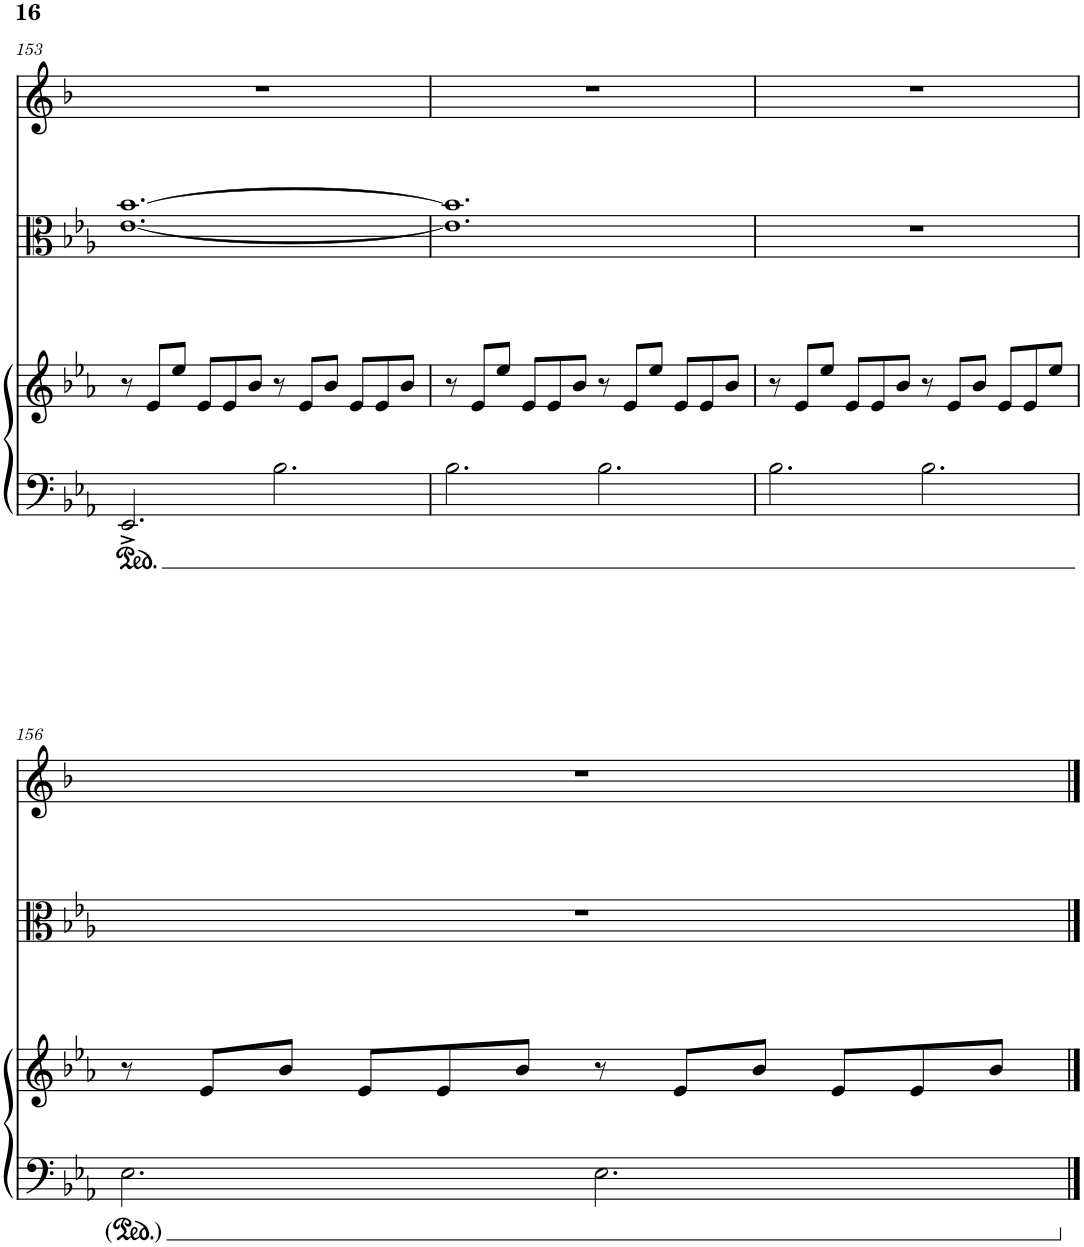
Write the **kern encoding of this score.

**kern	**kern	**kern	**kern
*part3	*part3	*part2	*part1
*staff4	*staff3	*staff2	*staff1
*I"Piano	*	*I"Viola	*I"Clarinet in Bb
*I'Pno	*	*I'Vla	*I'Cl
!!LO:PB:g=z
*clefF4	*clefG2	*clefC3	*clefG2
*	*	*	*Trd1c2
*k[b-e-a-]	*k[b-e-a-]	*k[b-e-a-]	*k[b-]
*M12/8	*M12/8	*M12/8	*M12/8
=153	=153	=153	=153
2.EE-^/	8r	[1.e- [1.b-	1.r
.	8e-/L	.	.
.	8ee-/J	.	.
.	8e-/L	.	.
.	8e-/	.	.
.	8b-/J	.	.
2.B-\	8r	.	.
.	8e-/L	.	.
.	8b-/J	.	.
.	8e-/L	.	.
.	8e-/	.	.
.	8b-/J	.	.
=154	=154	=154	=154
2.B-\	8r	1.e-] 1.b-]	1.r
.	8e-/L	.	.
.	8ee-/J	.	.
.	8e-/L	.	.
.	8e-/	.	.
.	8b-/J	.	.
2.B-\	8r	.	.
.	8e-/L	.	.
.	8ee-/J	.	.
.	8e-/L	.	.
.	8e-/	.	.
.	8b-/J	.	.
=155	=155	=155	=155
2.B-\	8r	1.r	1.r
.	8e-/L	.	.
.	8ee-/J	.	.
.	8e-/L	.	.
.	8e-/	.	.
.	8b-/J	.	.
2.B-\	8r	.	.
.	8e-/L	.	.
.	8b-/J	.	.
.	8e-/L	.	.
.	8e-/	.	.
.	8ee-/J	.	.
!!LO:LB:g=z
=156	=156	=156	=156
2.E-\	8r	1.r	1.r
.	8e-/L	.	.
.	8b-/J	.	.
.	8e-/L	.	.
.	8e-/	.	.
.	8b-/J	.	.
2.E-\	8r	.	.
.	8e-/L	.	.
.	8b-/J	.	.
.	8e-/L	.	.
.	8e-/	.	.
.	8b-/J	.	.
==	==	==	==
*-	*-	*-	*-
